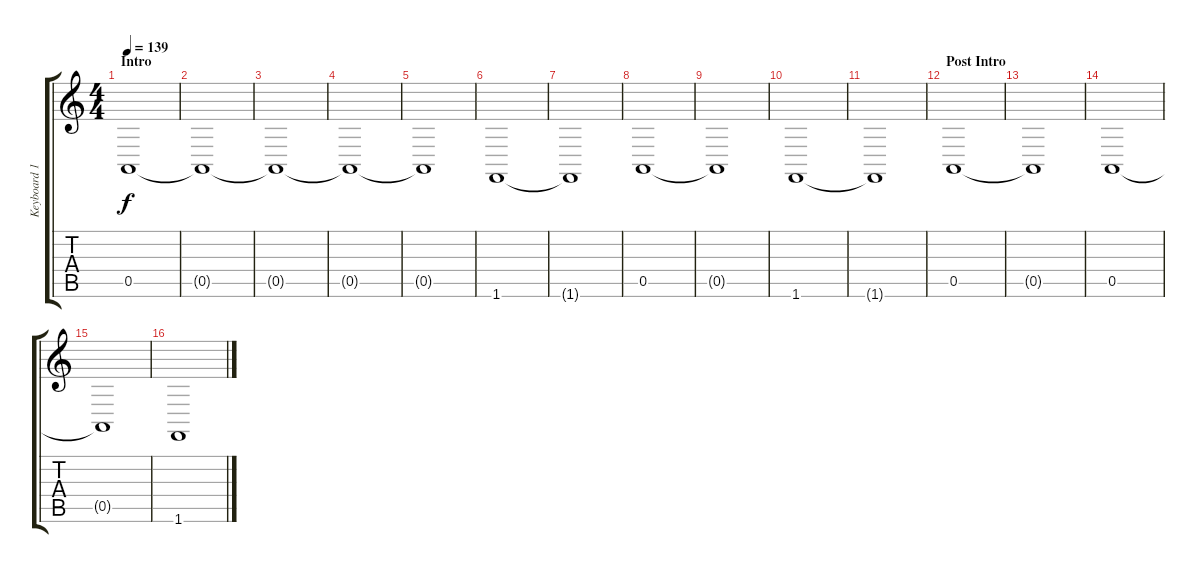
\track ("Keyboard 1" "Keyboard 1") {instrument stringensemble1}
\staff {score tabs}
\tuning (E4 B3 G3 D3 A2 E2) {hide}
\ts (4 4)
\section ("" "Intro")
\tempo 139
\clef g2
\ks c
0.5.1{dy f instrument stringensemble1} |
0.5{t}.1 |
0.5{t}.1 |
0.5{t}.1 |
0.5{t}.1 |
1.6.1 |
1.6{t}.1 |
0.5.1 |
0.5{t}.1 |
1.6.1 |
1.6{t}.1 |
\section ("" "Post Intro")
0.5.1 |
0.5{t}.1 |
0.5.1 |
0.5{t}.1 |
1.6.1
